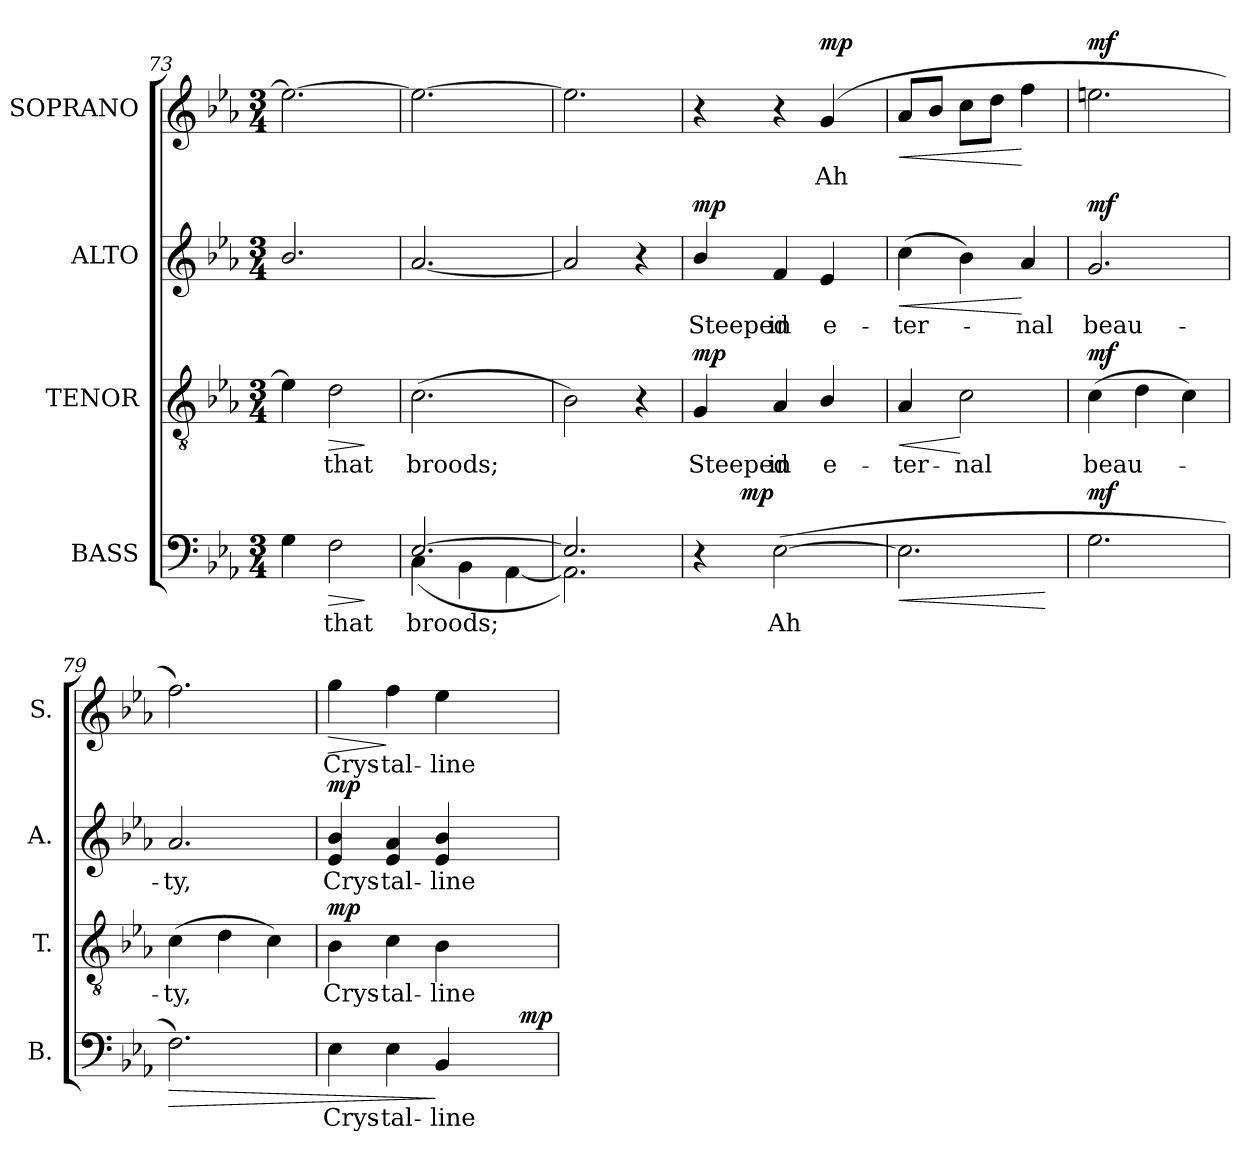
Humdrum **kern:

**kern	**text	**dynam	**kern	**text	**dynam	**kern	**text	**dynam	**kern	**text	**dynam
*part4	*part4	*part4	*part3	*part3	*part3	*part2	*part2	*part2	*part1	*part1	*part1
*staff4	*staff4	*staff4	*staff3	*staff3	*staff3	*staff2	*staff2	*staff2	*staff1	*staff1	*staff1
*I"BASS	*	*	*I"TENOR	*	*	*I"ALTO	*	*	*I"SOPRANO	*	*
*I'B.	*	*	*I'T.	*	*	*I'A.	*	*	*I'S.	*	*
*clefF4	*	*	*clefGv2	*	*	*clefG2	*	*	*clefG2	*	*
*	*	*	*ITrd7c12	*	*	*	*	*	*	*	*
*k[b-e-a-]	*	*	*k[b-e-a-]	*	*	*k[b-e-a-]	*	*	*k[b-e-a-]	*	*
*E-:	*	*	*E-:	*	*	*E-:	*	*	*E-:	*	*
*M3/4	*	*	*M3/4	*	*	*M3/4	*	*	*M3/4	*	*
=73	=73	=73	=73	=73	=73	=73	=73	=73	=73	=73	=73
4Gi\	.	.	4E-i\]	.	.	2.b-i/	.	.	2.ee-i\_	.	.
!	!LO:LY:b:color=#000000	!LO:HP:b	!	!	!	!	!	!	!	!	!
!	!	!	!	!LO:LY:b:color=#000000	!LO:HP:b	!	!	!	!	!	!
2Fi\	that	>	2Di\	that	>	.	.	.	.	.	.
.	.	]	.	.	]	.	.	.	.	.	.
=74	=74	=74	=74	=74	=74	=74	=74	=74	=74	=74	=74
!	!LO:LY:b:color=#000000	!	!	!	!	!	!	!	!	!	!
*^	*	*	*	*	*	*	*	*	*	*	*
!	!	!	!	!	!LO:LY:b:color=#000000	!	!	!	!	!	!	!
[2.E-i/	(4Ci\	broods;	.	(2.Ci\	broods;	.	[2.a-i/	.	.	2.ee-i\_	.	.
.	4BB-i\	.	.	.	.	.	.	.	.	.	.	.
.	[4AA-i\	.	.	.	.	.	.	.	.	.	.	.
=75	=75	=75	=75	=75	=75	=75	=75	=75	=75	=75	=75	=75
2.E-i/]	2.AA-i\])	.	.	2BB-i\)	.	.	2a-i/]	.	.	2.ee-i\]	.	.
.	.	.	.	4r	.	.	4r	.	.	.	.	.
!!LO:PB:g=z
=76	=76	=76	=76	=76	=76	=76	=76	=76	=76	=76	=76	=76
!	!	!	!	!	!LO:LY:b:color=#000000	!	!	!	!	!	!	!
!	!	!	!	!	!	!	!	!LO:LY:b:color=#000000	!	!	!	!
4r	16ryy	.	.	4GGi/	Steeped	mp	4b-i/	Steeped	mp	4r	.	.
.	32ryy	.	.	.	.	.	.	.	.	.	.	.
.	64ryy	.	.	.	.	.	.	.	.	.	.	.
.	256..ryy	.	.	.	.	.	.	.	.	.	.	.
.	2ryy	.	mp	.	.	.	.	.	.	.	.	.
!	!	!LO:LY:b:color=#000000	!	!	!	!	!	!	!	!	!	!
!	!	!	!	!	!LO:LY:b:color=#000000	!	!	!	!	!	!	!
!	!	!	!	!	!	!	!	!LO:LY:b:color=#000000	!	!	!	!
([2E-i\	.	Ah	.	4AA-i/	in	.	4fi/	in	.	4r	.	.
!	!	!	!	!	!LO:LY:b:color=#000000	!	!	!	!	!	!	!
!	!	!	!	!	!	!	!	!LO:LY:b:color=#000000	!	!	!	!
!	!	!	!	!	!	!	!	!	!	!	!LO:LY:b:color=#000000	!
.	.	.	.	4BB-i/	e-	.	4e-i/	e-	.	(4gi/	Ah	mp
.	8ryy	.	.	.	.	.	.	.	.	.	.	.
.	128ryy	.	.	.	.	.	.	.	.	.	.	.
.	1024ryy	.	.	.	.	.	.	.	.	.	.	.
=77	=77	=77	=77	=77	=77	=77	=77	=77	=77	=77	=77	=77
!	!	!	!LO:HP:b	!	!	!	!	!	!	!	!	!
*v	*v	*	*	*	*	*	*	*	*	*	*	*
*^	*	*	*	*	*	*	*	*	*	*	*
!	!	!	!	!	!LO:LY:b:color=#000000	!LO:HP:b	!	!	!	!	!	!
*v	*v	*	*	*	*	*	*	*	*	*	*	*
*^	*	*	*	*	*	*	*	*	*	*	*
!	!	!	!	!	!	!	!	!LO:LY:b:color=#000000	!LO:HP:b	!	!	!LO:HP:b
*v	*v	*	*	*	*	*	*	*	*	*	*	*
2.E-i\]	.	<	4AA-i/	-ter-	<	(4cci\	-ter-	<	8a-i/L	.	<
.	.	.	.	.	.	.	.	.	8b-i/J	.	.
!	!	!	!	!LO:LY:b:color=#000000	!	!	!	!	!	!	!
.	.	.	2Ci\	-nal	[	4b-i\)	.	.	8cci\L	.	.
.	.	.	.	.	.	.	.	.	8ddi\J	.	.
!	!	!	!	!	!	!	!LO:LY:b:color=#000000	!	!	!	!
.	.	.	.	.	.	4a-i/	-nal	[	4ffi\	.	[
.	.	[	.	.	.	.	.	.	.	.	.
=78	=78	=78	=78	=78	=78	=78	=78	=78	=78	=78	=78
!	!	!	!	!LO:LY:b:color=#000000	!	!	!	!	!	!	!
!	!	!	!	!	!	!	!LO:LY:b:color=#000000	!	!	!	!
2.Gi\	.	mf	(4Ci\	beau-	mf	2.gi/	beau-	mf	2.eeni\	.	mf
.	.	.	4Di\	.	.	.	.	.	.	.	.
.	.	.	4Ci\)	.	.	.	.	.	.	.	.
=79	=79	=79	=79	=79	=79	=79	=79	=79	=79	=79	=79
!	!	!LO:HP:b	!	!	!	!	!	!	!	!	!
!	!	!	!	!LO:LY:b:color=#000000	!	!	!	!	!	!	!
!	!	!	!	!	!	!	!LO:LY:b:color=#000000	!	!	!	!
2.Fi\)	.	>	(4Ci\	-ty,	.	2.a-i/	-ty,	.	2.ffi\)	.	.
.	.	.	4Di\	.	.	.	.	.	.	.	.
.	.	.	4Ci\)	.	.	.	.	.	.	.	.
=80	=80	=80	=80	=80	=80	=80	=80	=80	=80	=80	=80
!	!LO:LY:b:color=#000000	!	!	!	!	!	!	!	!	!	!
!	!	!	!	!LO:LY:b:color=#000000	!	!	!	!	!	!	!
!	!	!	!	!	!	!	!LO:LY:b:color=#000000	!	!	!	!
!	!	!	!	!	!	!	!	!	!	!LO:LY:b:color=#000000	!LO:HP:b
*^	*	*	*	*	*	*	*	*	*	*	*
4E-i\	2ryy	Crys-	.	4BB-i\	Crys-	mp	4e-i/ 4b-i	Crys-	mp	4ggi\	Crys-	>
!	!	!LO:LY:b:color=#000000	!	!	!	!	!	!	!	!	!	!
!	!	!	!	!	!LO:LY:b:color=#000000	!	!	!	!	!	!	!
!	!	!	!	!	!	!	!	!LO:LY:b:color=#000000	!	!	!	!
!	!	!	!	!	!	!	!	!	!	!	!LO:LY:b:color=#000000	!
4E-i\	.	-tal-	.	4Ci\	-tal-	.	4e-i/ 4a-i	-tal-	.	4ffi\	-tal-	]
!	!	!LO:LY:b:color=#000000	!	!	!	!	!	!	!	!	!	!
!	!	!	!	!	!LO:LY:b:color=#000000	!	!	!	!	!	!	!
!	!	!	!	!	!	!	!	!LO:LY:b:color=#000000	!	!	!	!
!	!	!	!	!	!	!	!	!	!	!	!LO:LY:b:color=#000000	!
4BB-i/	8ryy	-line	]	4BB-i\	-line	.	4e-i/ 4b-i	-line	.	4ee-i\	-line	.
.	16ryy	.	.	.	.	.	.	.	.	.	.	.
.	32ryy	.	.	.	.	.	.	.	.	.	.	.
.	64ryy	.	.	.	.	.	.	.	.	.	.	.
.	128...ryy	.	.	.	.	.	.	.	.	.	.	.
.	1024ryy	.	mp	.	.	.	.	.	.	.	.	.
*v	*v	*	*	*	*	*	*	*	*	*	*	*
=	=	=	=	=	=	=	=	=	=	=	=
*-	*-	*-	*-	*-	*-	*-	*-	*-	*-	*-	*-
